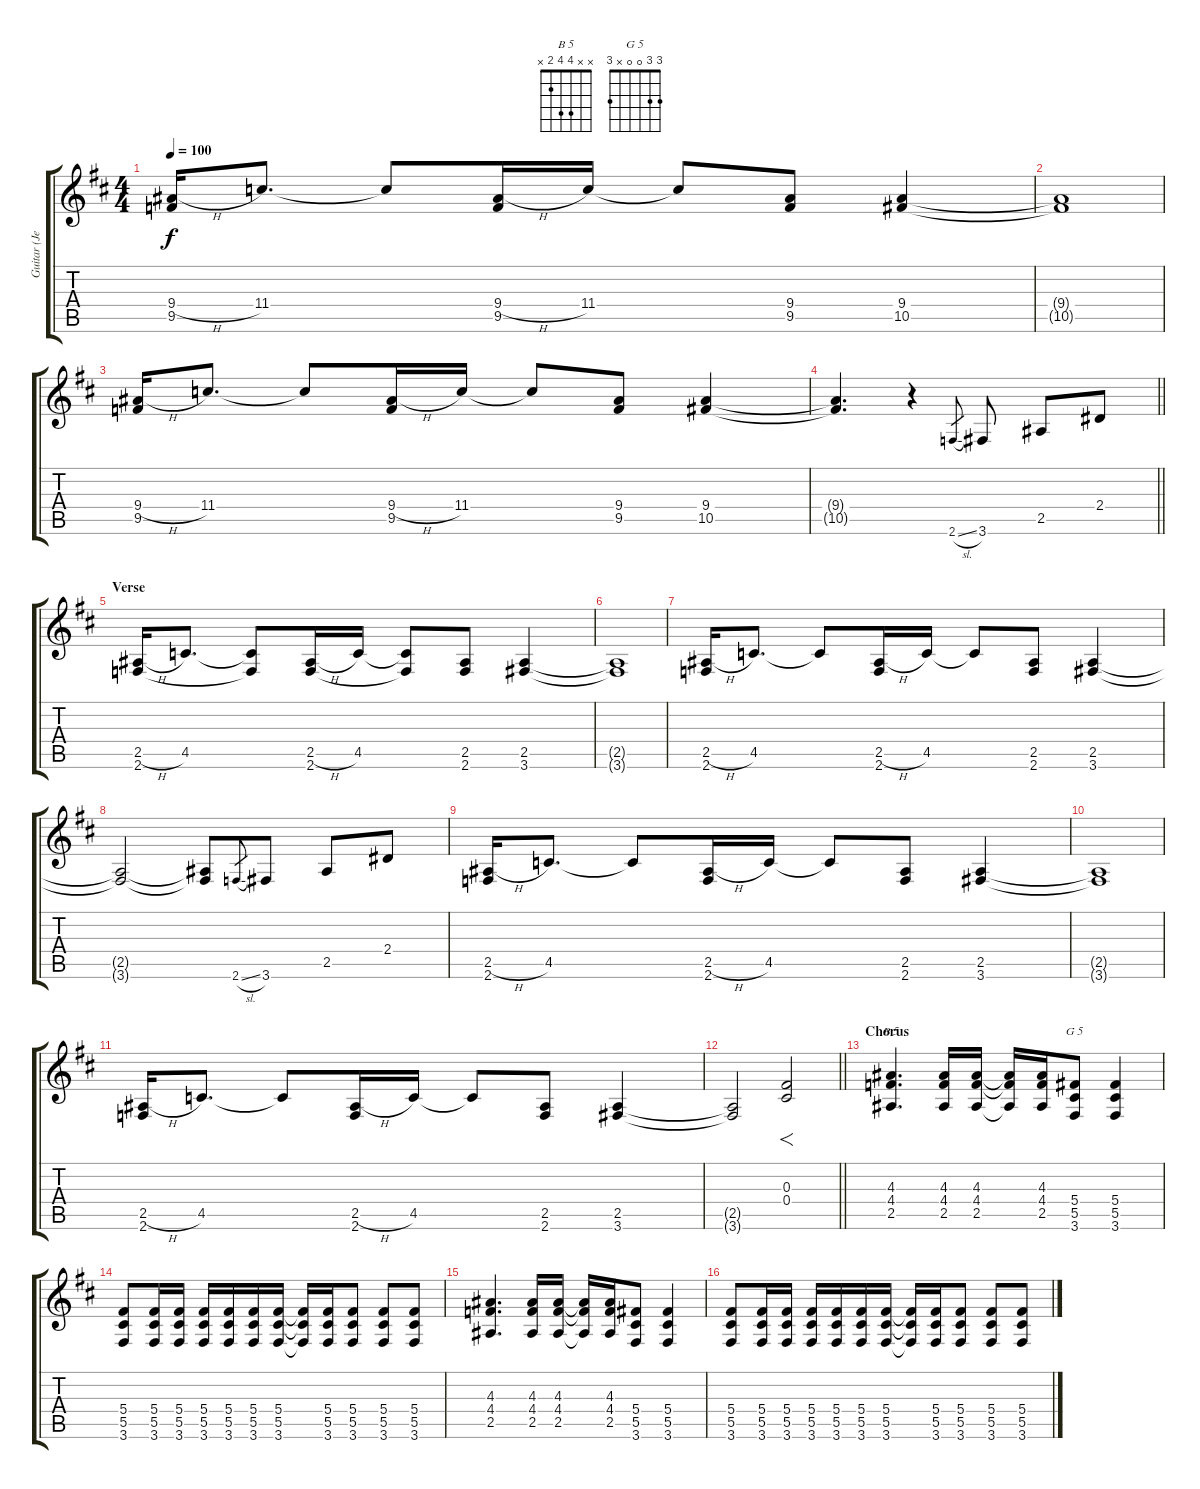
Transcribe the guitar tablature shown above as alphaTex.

\track ("Guitar (Jerry)" "Guitar (Je") {instrument distortionguitar}
\staff {score tabs}
\tuning (Eb4 Bb3 Gb3 Db3 Ab2 Eb2) {hide}
\chord ("B 5" x x 4 4 2 x)
\chord ("G 5" 3 3 0 0 x 3)
\ts (4 4)
\tempo 100
\clef g2
\ks bminor
(9.4{h} 9.5).16{dy f} 11.4.8{d} 11.4{t}.8 (9.4{h} 9.5).16 11.4.16 11.4{t}.8 (9.4 9.5).8 (9.4 10.5).4 |
(9.4{t} 10.5{t}).1 |
(9.4{h} 9.5).16 11.4.8{d} 11.4{t}.8 (9.4{h} 9.5).16 11.4.16 11.4{t}.8 (9.4 9.5).8 (9.4 10.5).4 |
\barLineRight lightlight
(9.4{t} 10.5{t}).4{d} r.4 2.6{sl}.8{gr} 3.6.8 2.5.8 2.4.8 |
\section ("" "Verse")
(2.5{h} 2.6).16 4.5.8{d} (4.5{t} 2.6{t}).8 (2.5{h} 2.6).16 4.5.16 (4.5{t} 2.6{t}).8 (2.5 2.6).8 (2.5 3.6).4 |
(2.5{t} 3.6{t}).1 |
(2.5{h} 2.6).16 4.5.8{d} 4.5{t}.8 (2.5{h} 2.6).16 4.5.16 4.5{t}.8 (2.5 2.6).8 (2.5 3.6).4 |
(2.5{t} 3.6{t}).2 (2.5{t} 3.6{t}).8 2.6{sl}.8{gr} 3.6.8 2.5.8 2.4.8 |
(2.5{h} 2.6).16 4.5.8{d} 4.5{t}.8 (2.5{h} 2.6).16 4.5.16 4.5{t}.8 (2.5 2.6).8 (2.5 3.6).4 |
(2.5{t} 3.6{t}).1 |
(2.5{h} 2.6).16 4.5.8{d} 4.5{t}.8 (2.5{h} 2.6).16 4.5.16 4.5{t}.8 (2.5 2.6).8 (2.5 3.6).4 |
\barLineRight lightlight
(2.5{t} 3.6{t}).2 (0.3 0.4).2{f} |
\section ("" "Chorus")
(4.3 4.4 2.5).4{d ch "B 5"} (4.3 4.4 2.5).16 (4.3 4.4 2.5).16 (4.3{t} 4.4{t} 2.5{t}).16 (4.3 4.4 2.5).16 (5.4 5.5 3.6).8{ch "G 5"} (5.4 5.5 3.6).4 |
(5.4 5.5 3.6).8 (5.4 5.5 3.6).16 (5.4 5.5 3.6).16 (5.4 5.5 3.6).16 (5.4 5.5 3.6).16 (5.4 5.5 3.6).16 (5.4 5.5 3.6).16 (5.4{t} 5.5{t} 3.6{t}).16 (5.4 5.5 3.6).16 (5.4 5.5 3.6).8 (5.4 5.5 3.6).8 (5.4 5.5 3.6).8 |
(4.3 4.4 2.5).4{d} (4.3 4.4 2.5).16 (4.3 4.4 2.5).16 (4.3{t} 4.4{t} 2.5{t}).16 (4.3 4.4 2.5).16 (5.4 5.5 3.6).8 (5.4 5.5 3.6).4 |
(5.4 5.5 3.6).8 (5.4 5.5 3.6).16 (5.4 5.5 3.6).16 (5.4 5.5 3.6).16 (5.4 5.5 3.6).16 (5.4 5.5 3.6).16 (5.4 5.5 3.6).16 (5.4{t} 5.5{t} 3.6{t}).16 (5.4 5.5 3.6).16 (5.4 5.5 3.6).8 (5.4 5.5 3.6).8 (5.4 5.5 3.6).8
